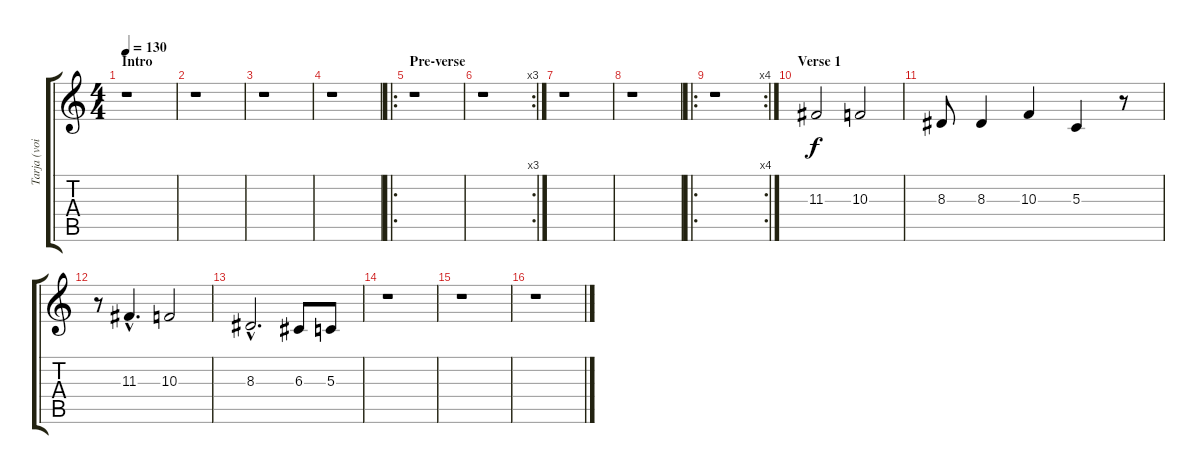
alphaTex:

\track ("Tarja (voice 1)" "Tarja (voi") {instrument trumpet}
\staff {score tabs}
\tuning (E4 B3 G3 D3 A2 E2) {hide}
\ts (4 4)
\section ("" "Intro")
\tempo 130
\clef g2
\ks c
r.1{dy f instrument trumpet} |
r.1 |
r.1 |
r.1 |
\ro
\section ("" "Pre-verse")
r.1 |
\rc 3
r.1 |
r.1 |
r.1 |
\ro
\rc 4
r.1 |
\section ("" "Verse 1")
11.3.2 10.3.2 |
8.3.8 8.3.4 10.3.4 5.3.4 r.8 |
r.8 11.3{hac}.4{d} 10.3.2 |
8.3{hac}.2{d} 6.3.8 5.3.8 |
r.1 |
r.1 |
r.1
